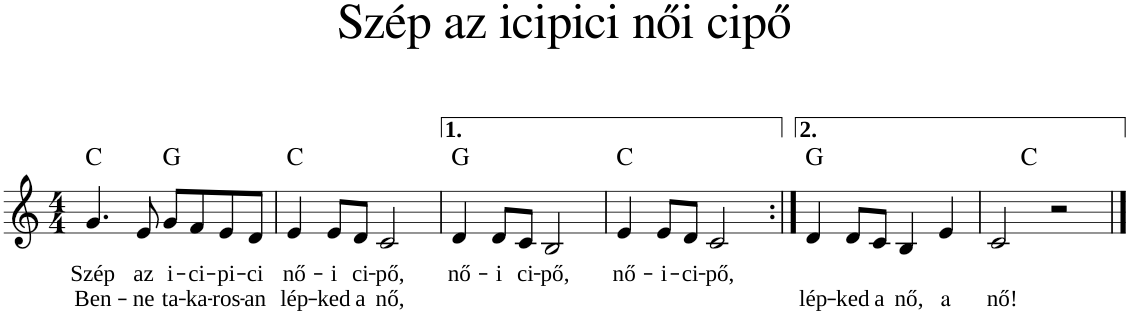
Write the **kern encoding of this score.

**kern	**text	**text	**harte
*part1	*part1	*part1	*part1
*staff1	*staff1	*staff1	*
*I"Piano	*	*	*
*I'Pno.	*	*	*
*clefG2	*	*	*
*k[]	*	*	*
*M4/4	*	*	*
=1	=1	=1	=1
!	!LO:LY:b	!LO:LY:b	!LO:H:kt=N.C.
4.g/	Szép	Ben-	N
!	!LO:LY:b	!LO:LY:b	!
8e/	az	-ne	.
!	!LO:LY:b	!LO:LY:b	!LO:H:kt=N.C.
8g/L	i-	ta-	N
!	!LO:LY:b	!LO:LY:b	!
8f/	-ci-	-ka-	.
!	!LO:LY:b	!LO:LY:b	!
8e/	-pi-	-ros-	.
!	!LO:LY:b	!LO:LY:b	!
8d/J	-ci	-an	.
=2	=2	=2	=2
!	!LO:LY:b	!LO:LY:b	!LO:H:kt=N.C.
4e/	nő-	lép-	N
!	!LO:LY:b	!LO:LY:b	!
8e/L	-i	-ked	.
!	!LO:LY:b	!LO:LY:b	!
8d/J	ci-	a	.
!	!LO:LY:b	!LO:LY:b	!
2c/	-pő,	nő,	.
=3	=3	=3	=3
!	!LO:LY:b	!	!LO:H:kt=N.C.
4d/	nő-	.	N
!	!LO:LY:b	!	!
8d/L	-i	.	.
!	!LO:LY:b	!	!
8c/J	ci-	.	.
!	!LO:LY:b	!	!
2B/	-pő,	.	.
=4	=4	=4	=4
!	!LO:LY:b	!	!LO:H:kt=N.C.
4e/	nő-	.	N
!	!LO:LY:b	!	!
8e/L	-i-	.	.
!	!LO:LY:b	!	!
8d/J	-ci-	.	.
!	!LO:LY:b	!	!
2c/	-pő,	.	.
=5:|!	=5:|!	=5:|!	=5:|!
!	!	!LO:LY:b	!LO:H:kt=N.C.
4d/	.	lép-	N
!	!	!LO:LY:b	!
8d/L	.	-ked	.
!	!	!LO:LY:b	!
8c/J	.	a	.
!	!	!LO:LY:b	!
4B/	.	nő,	.
!	!	!LO:LY:b	!
4e/	.	a	.
=6	=6	=6	=6
!	!	!LO:LY:b	!
*^	*	*	*
2c/	4ryy	.	nő!	.
!	!	!	!	!LO:H:kt=N.C.
.	2.ryy	.	.	N
2r	.	.	.	.
*v	*v	*	*	*
==	==	==	==
*-	*-	*-	*-
